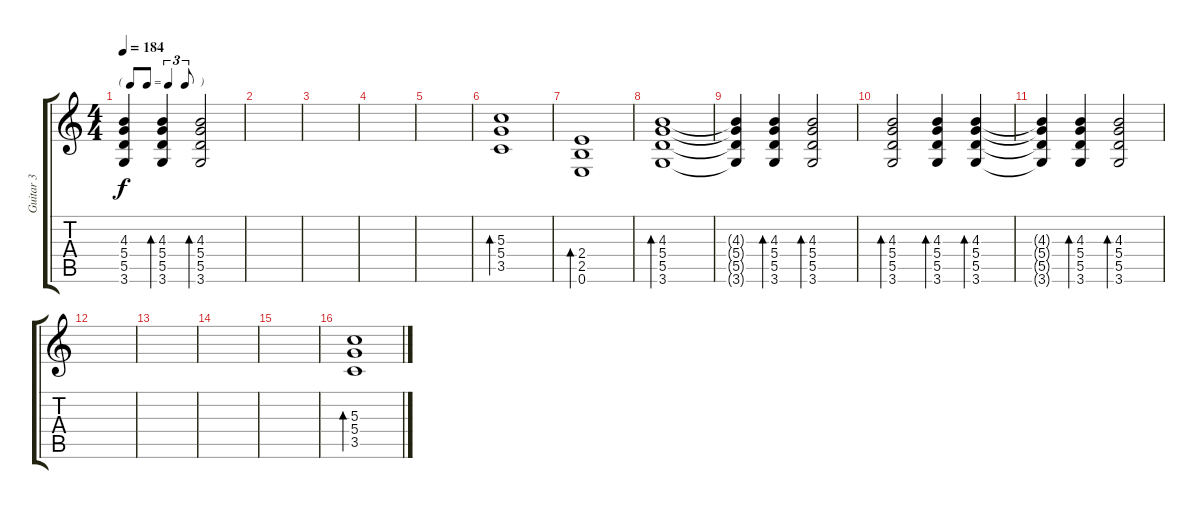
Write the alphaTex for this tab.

\track ("Guitar 3" "Guitar 3") {instrument acousticguitarsteel}
\staff {score tabs}
\tuning (E4 B3 G3 D3 A2 E2) {hide}
\ts (4 4)
\tf triplet8th
\tempo 184
\clef g2
\ks c
(4.3{t} 5.4{t} 5.5{t} 3.6{t}).4{dy f} (4.3 5.4 5.5 3.6).4{bd 120} (4.3 5.4 5.5 3.6).2{bd 120} |
|
|
|
|
(5.3 5.4 3.5).1{bd 120 volume 5 balance 2} |
(2.4 2.5 0.6).1{bd 120} |
(4.3 5.4 5.5 3.6).1{bd 120 volume 5 balance 2} |
(4.3{t} 5.4{t} 5.5{t} 3.6{t}).4 (4.3 5.4 5.5 3.6).4{bd 120} (4.3 5.4 5.5 3.6).2{bd 120} |
(4.3 5.4 5.5 3.6).2{bd 120 volume 5 balance 2} (4.3 5.4 5.5 3.6).4{bd 120} (4.3 5.4 5.5 3.6).4{bd 120} |
(4.3{t} 5.4{t} 5.5{t} 3.6{t}).4 (4.3 5.4 5.5 3.6).4{bd 120} (4.3 5.4 5.5 3.6).2{bd 120} |
|
|
|
|
(5.3 5.4 3.5).1{bd 120 volume 5 balance 2}
